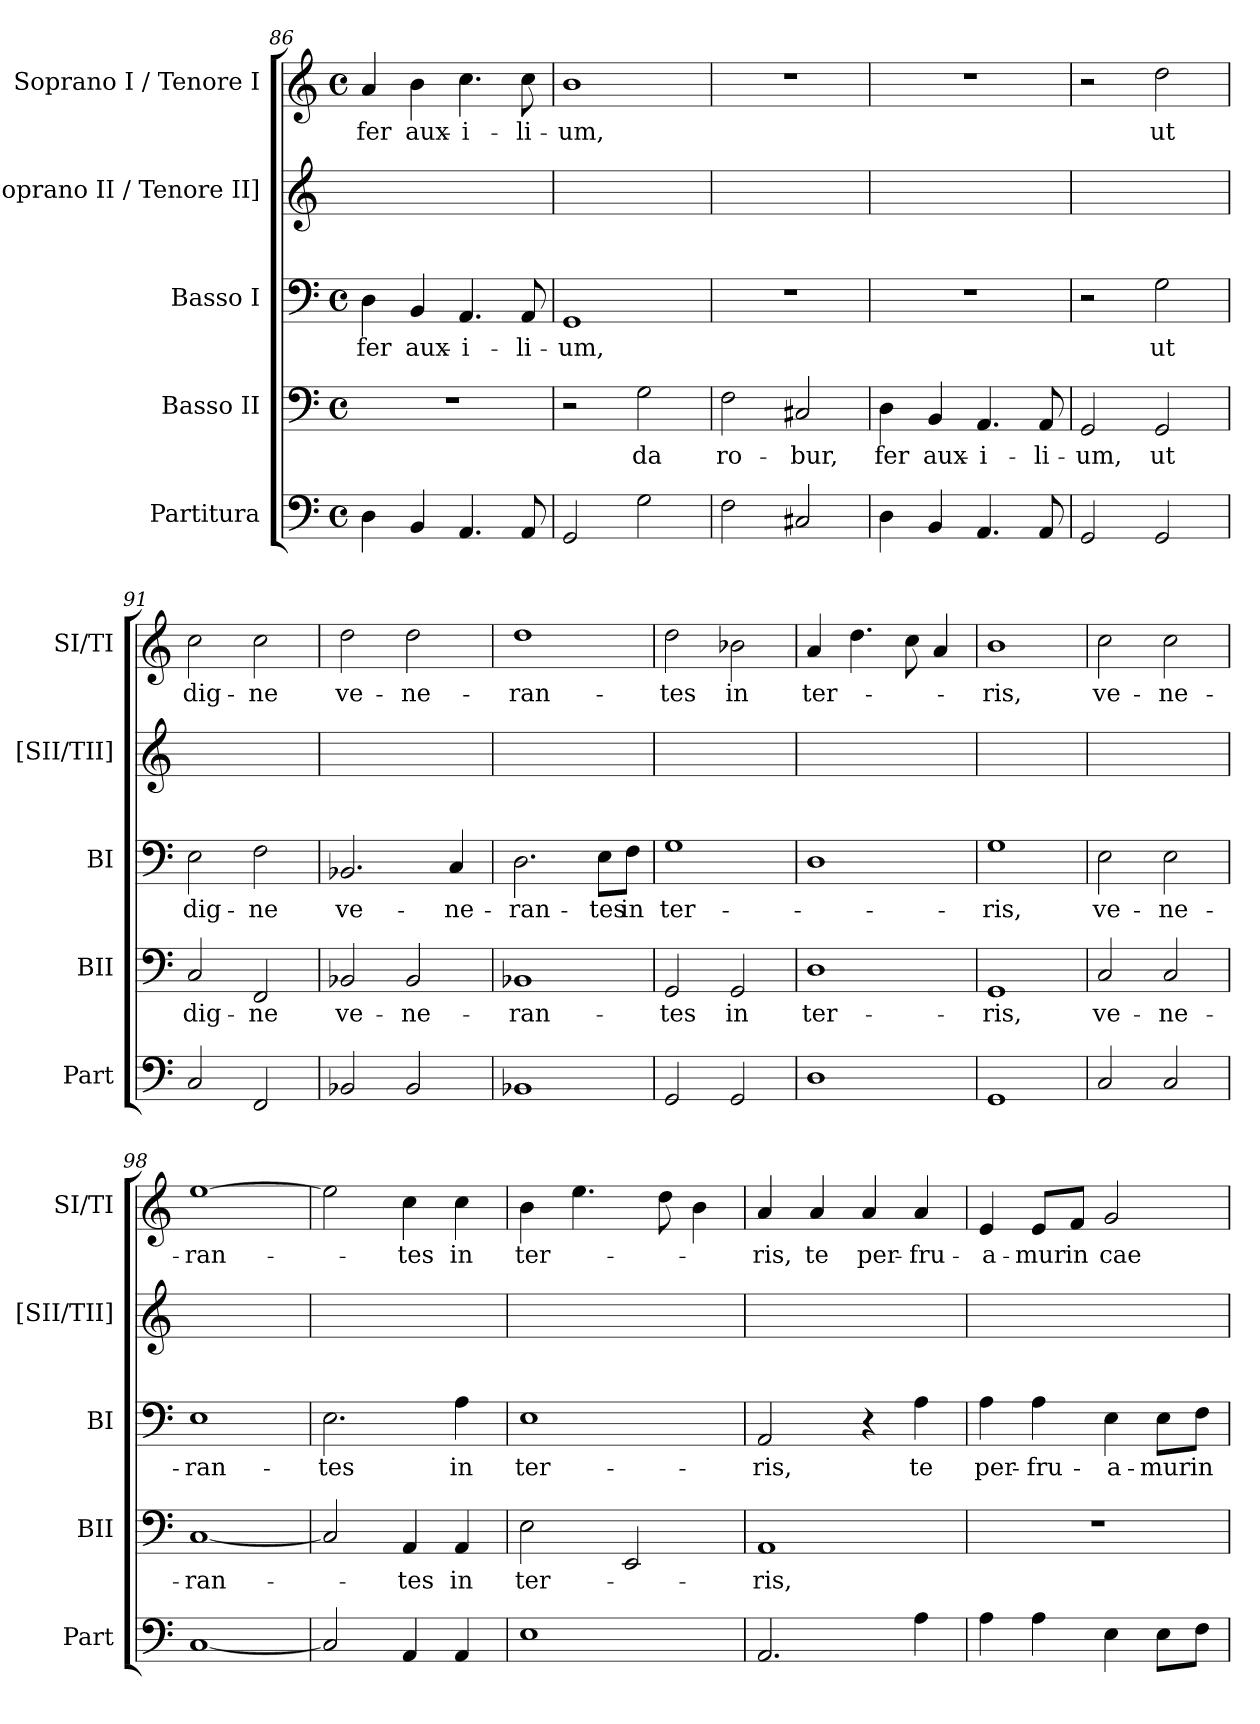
**kern	**kern	**text	**kern	**text	**kern	**kern	**text
*part5	*part4	*part4	*part3	*part3	*part2	*part1	*part1
*staff5	*staff4	*staff4	*staff3	*staff3	*staff2	*staff1	*staff1
*I"Partitura	*I"Basso II	*	*I"Basso I	*	*I"[Soprano II / Tenore II]	*I"Soprano I / Tenore I	*
*I'Part	*I'BII	*	*I'BI	*	*I'[SII/TII]	*I'SI/TI	*
*clefF4	*clefF4	*	*clefF4	*	*clefG2	*clefG2	*
*k[]	*k[]	*	*k[]	*	*k[]	*k[]	*
*M4/4	*M4/4	*	*M4/4	*	*	*M4/4	*
*met(c)	*met(c)	*	*met(c)	*	*	*met(c)	*
=86	=86	=86	=86	=86	=86	=86	=86
!	!	!	!	!LO:LY:b	!	!	!LO:LY:b
4D\	1r	.	4D\	fer	1ryy	4a/	fer
!	!	!	!	!LO:LY:b	!	!	!LO:LY:b
4BB/	.	.	4BB/	aux-	.	4b\	aux-
!	!	!	!	!LO:LY:b	!	!	!LO:LY:b
4.AA/	.	.	4.AA/	-i-	.	4.cc\	-i-
!	!	!	!	!LO:LY:b	!	!	!LO:LY:b
8AA/	.	.	8AA/	-li-	.	8cc\	-li-
=87	=87	=87	=87	=87	=87	=87	=87
!	!	!	!	!LO:LY:b	!	!	!LO:LY:b
2GG/	2r	.	1GG	-um,	1ryy	1b	-um,
!	!	!LO:LY:b	!	!	!	!	!
2G\	2G\	da	.	.	.	.	.
=88	=88	=88	=88	=88	=88	=88	=88
!	!	!LO:LY:b	!	!	!	!	!
2F\	2F\	ro-	1r	.	1ryy	1r	.
!	!	!LO:LY:b	!	!	!	!	!
2C#X/	2C#X/	-bur,	.	.	.	.	.
=89	=89	=89	=89	=89	=89	=89	=89
!	!	!LO:LY:b	!	!	!	!	!
4D\	4D\	fer	1r	.	1ryy	1r	.
!	!	!LO:LY:b	!	!	!	!	!
4BB/	4BB/	aux-	.	.	.	.	.
!	!	!LO:LY:b	!	!	!	!	!
4.AA/	4.AA/	-i-	.	.	.	.	.
!	!	!LO:LY:b	!	!	!	!	!
8AA/	8AA/	-li-	.	.	.	.	.
=90	=90	=90	=90	=90	=90	=90	=90
!	!	!LO:LY:b	!	!	!	!	!
2GG/	2GG/	-um,	2r	.	1ryy	2r	.
!	!	!LO:LY:b	!	!LO:LY:b	!	!	!LO:LY:b
2GG/	2GG/	ut	2G\	ut	.	2dd\	ut
=91	=91	=91	=91	=91	=91	=91	=91
!	!	!LO:LY:b	!	!LO:LY:b	!	!	!LO:LY:b
2C/	2C/	dig-	2E\	dig-	1ryy	2cc\	dig-
!	!	!LO:LY:b	!	!LO:LY:b	!	!	!LO:LY:b
2FF/	2FF/	-ne	2F\	-ne	.	2cc\	-ne
=92	=92	=92	=92	=92	=92	=92	=92
!	!	!LO:LY:b	!	!LO:LY:b	!	!	!LO:LY:b
2BB-X/	2BB-X/	ve-	2.BB-X/	ve-	1ryy	2dd\	ve-
!	!	!LO:LY:b	!	!	!	!	!LO:LY:b
2BB-/	2BB-/	-ne-	.	.	.	2dd\	-ne-
!	!	!	!	!LO:LY:b	!	!	!
.	.	.	4C/	-ne-	.	.	.
=93	=93	=93	=93	=93	=93	=93	=93
!	!	!LO:LY:b	!	!LO:LY:b	!	!	!LO:LY:b
1BB-X	1BB-X	-ran-	2.D\	-ran-	1ryy	1dd	-ran-
!	!	!	!	!LO:LY:b	!	!	!
.	.	.	8E\L	-tes	.	.	.
!	!	!	!	!LO:LY:b	!	!	!
.	.	.	8F\J	in	.	.	.
=94	=94	=94	=94	=94	=94	=94	=94
!	!	!LO:LY:b	!	!LO:LY:b	!	!	!LO:LY:b
2GG/	2GG/	-tes	1G	ter-	1ryy	2dd\	-tes
!	!	!LO:LY:b	!	!	!	!	!LO:LY:b
2GG/	2GG/	in	.	.	.	2b-X\	in
=95	=95	=95	=95	=95	=95	=95	=95
!	!	!LO:LY:b	!	!	!	!	!LO:LY:b
1D	1D	ter-	1D	.	1ryy	4a/	ter-
.	.	.	.	.	.	4.dd\	.
.	.	.	.	.	.	8cc\	.
.	.	.	.	.	.	4a/	.
=96	=96	=96	=96	=96	=96	=96	=96
!	!	!LO:LY:b	!	!LO:LY:b	!	!	!LO:LY:b
1GG	1GG	-ris,	1G	-ris,	1ryy	1b	-ris,
=97	=97	=97	=97	=97	=97	=97	=97
!	!	!LO:LY:b	!	!LO:LY:b	!	!	!LO:LY:b
2C/	2C/	ve-	2E\	ve-	1ryy	2cc\	ve-
!	!	!LO:LY:b	!	!LO:LY:b	!	!	!LO:LY:b
2C/	2C/	-ne-	2E\	-ne-	.	2cc\	-ne-
=98	=98	=98	=98	=98	=98	=98	=98
!	!	!LO:LY:b	!	!LO:LY:b	!	!	!LO:LY:b
[1C	[1C	-ran-	1E	-ran-	1ryy	[1ee	-ran-
=99	=99	=99	=99	=99	=99	=99	=99
!	!	!	!	!LO:LY:b	!	!	!
2C/]	2C/]	.	2.E\	-tes	1ryy	2ee\]	.
!	!	!LO:LY:b	!	!	!	!	!LO:LY:b
4AA/	4AA/	-tes	.	.	.	4cc\	-tes
!	!	!LO:LY:b	!	!LO:LY:b	!	!	!LO:LY:b
4AA/	4AA/	in	4A\	in	.	4cc\	in
=100	=100	=100	=100	=100	=100	=100	=100
!	!	!LO:LY:b	!	!LO:LY:b	!	!	!LO:LY:b
1E	2E\	ter-	1E	ter-	1ryy	4b\	ter-
.	.	.	.	.	.	4.ee\	.
.	2EE/	.	.	.	.	.	.
.	.	.	.	.	.	8dd\	.
.	.	.	.	.	.	4b\	.
=101	=101	=101	=101	=101	=101	=101	=101
!	!	!LO:LY:b	!	!LO:LY:b	!	!	!LO:LY:b
2.AA/	1AA	-ris,	2AA/	-ris,	1ryy	4a/	-ris,
!	!	!	!	!	!	!	!LO:LY:b
.	.	.	.	.	.	4a/	te
!	!	!	!	!	!	!	!LO:LY:b
.	.	.	4r	.	.	4a/	per-
!	!	!	!	!LO:LY:b	!	!	!LO:LY:b
4A\	.	.	4A\	te	.	4a/	-fru-
=102	=102	=102	=102	=102	=102	=102	=102
!	!	!	!	!LO:LY:b	!	!	!LO:LY:b
4A\	1r	.	4A\	per-	1ryy	4e/	-a-
!	!	!	!	!LO:LY:b	!	!	!LO:LY:b
4A\	.	.	4A\	-fru-	.	8e/L	-mur
!	!	!	!	!	!	!	!LO:LY:b
.	.	.	.	.	.	8f/J	in
!	!	!	!	!LO:LY:b	!	!	!LO:LY:b
4E\	.	.	4E\	-a-	.	2g/	cae-
!	!	!	!	!LO:LY:b	!	!	!
8E\L	.	.	8E\L	-mur	.	.	.
!	!	!	!	!LO:LY:b	!	!	!
8F\J	.	.	8F\J	in	.	.	.
=	=	=	=	=	=	=	=
*-	*-	*-	*-	*-	*-	*-	*-
